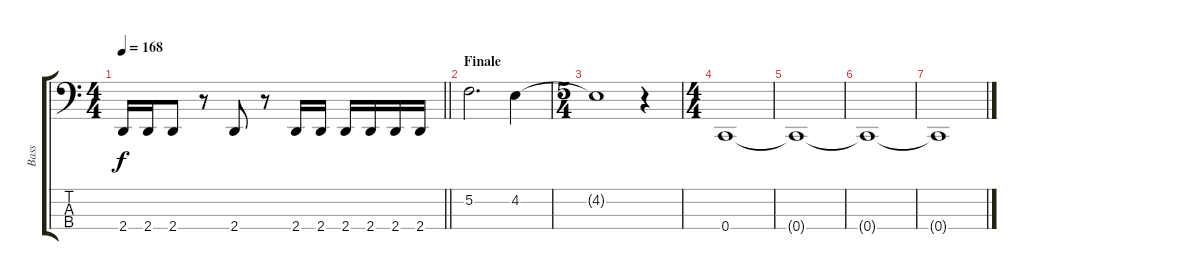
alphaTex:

\track ("Bass" "Bass") {instrument electricbasspick}
\staff {score tabs}
\tuning (F2 C2 G1 C1) {hide}
\ts (4 4)
\tempo 168
\clef f4
\barLineRight lightlight
\ks c
2.4.16{dy f} 2.4.16 2.4.8 r.8 2.4.8 r.8 2.4.16 2.4.16 2.4.16 2.4.16 2.4.16 2.4.16 |
\section ("" "Finale")
5.2.2{d} 4.2.4 |
\ts (5 4)
4.2{t}.1 r.4 |
\ts (4 4)
0.4.1{volume 0} |
0.4{t}.1 |
0.4{t}.1 |
0.4{t}.1
